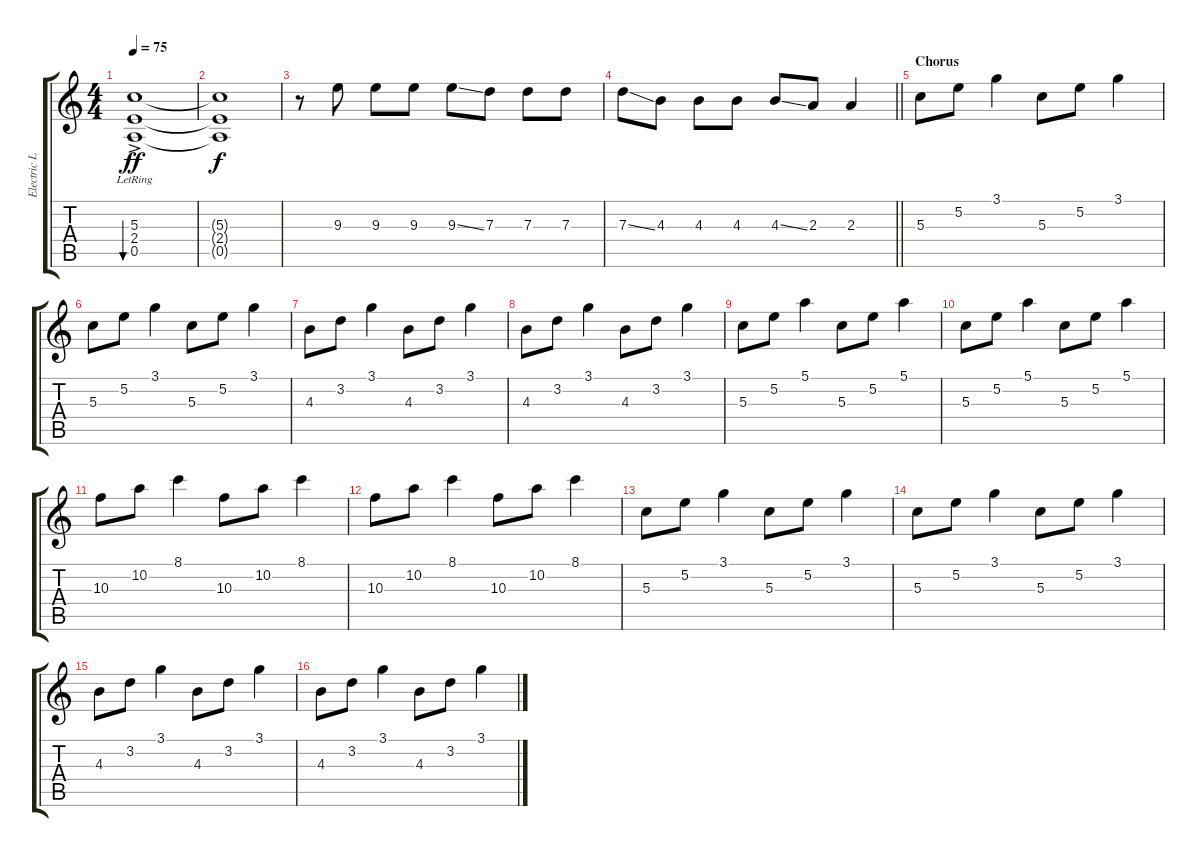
\track ("Electric Lead" "Electric L") {instrument electricguitarjazz bank 255}
\staff {score tabs}
\tuning (E4 B3 G3 D3 A2 E2) {hide}
\ts (4 4)
\tempo 75
\clef g2
\ks c
(5.3{ac lr} 2.4{ac lr} 0.5{ac lr}).1{bu 120 dy ff} |
(5.3{t} 2.4{t} 0.5{t}).1{dy f} |
r.8 9.3.8 9.3.8 9.3.8 9.3{ss}.8 7.3.8 7.3.8 7.3.8 |
\barLineRight lightlight
7.3{ss}.8 4.3.8 4.3.8 4.3.8 4.3{ss}.8 2.3.8 2.3.4 |
\section ("" "Chorus")
5.3.8 5.2.8 3.1.4 5.3.8 5.2.8 3.1.4 |
5.3.8 5.2.8 3.1.4 5.3.8 5.2.8 3.1.4 |
4.3.8 3.2.8 3.1.4 4.3.8 3.2.8 3.1.4 |
4.3.8 3.2.8 3.1.4 4.3.8 3.2.8 3.1.4 |
5.3.8 5.2.8 5.1.4 5.3.8 5.2.8 5.1.4 |
5.3.8 5.2.8 5.1.4 5.3.8 5.2.8 5.1.4 |
10.3.8 10.2.8 8.1.4 10.3.8 10.2.8 8.1.4 |
10.3.8 10.2.8 8.1.4 10.3.8 10.2.8 8.1.4 |
5.3.8 5.2.8 3.1.4 5.3.8 5.2.8 3.1.4 |
5.3.8 5.2.8 3.1.4 5.3.8 5.2.8 3.1.4 |
4.3.8 3.2.8 3.1.4 4.3.8 3.2.8 3.1.4 |
4.3.8 3.2.8 3.1.4 4.3.8 3.2.8 3.1.4
